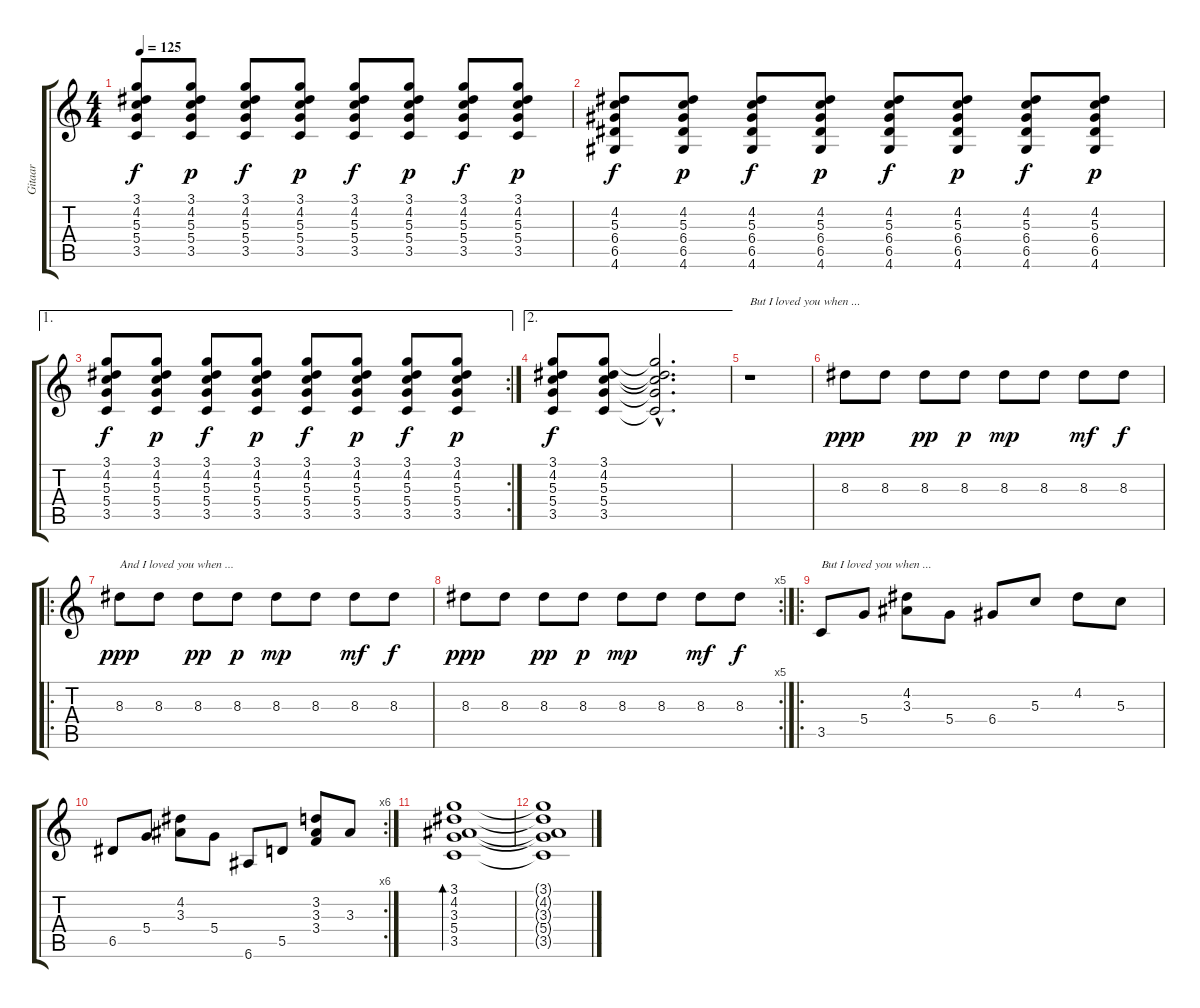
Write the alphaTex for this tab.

\track ("Gitaar" "Gitaar") {instrument acousticguitarsteel}
\staff {score tabs}
\tuning (E4 B3 G3 D3 A2 E2) {hide}
\ts (4 4)
\tempo 125
\clef g2
\ks c
(3.1 4.2 5.3 5.4 3.5).8{dy f} (3.1 4.2 5.3 5.4 3.5).8{dy p} (3.1 4.2 5.3 5.4 3.5).8{dy f} (3.1 4.2 5.3 5.4 3.5).8{dy p} (3.1 4.2 5.3 5.4 3.5).8{dy f} (3.1 4.2 5.3 5.4 3.5).8{dy p} (3.1 4.2 5.3 5.4 3.5).8{dy f} (3.1 4.2 5.3 5.4 3.5).8{dy p} |
(4.2 5.3 6.4 6.5 4.6).8{dy f} (4.2 5.3 6.4 6.5 4.6).8{dy p} (4.2 5.3 6.4 6.5 4.6).8{dy f} (4.2 5.3 6.4 6.5 4.6).8{dy p} (4.2 5.3 6.4 6.5 4.6).8{dy f} (4.2 5.3 6.4 6.5 4.6).8{dy p} (4.2 5.3 6.4 6.5 4.6).8{dy f} (4.2 5.3 6.4 6.5 4.6).8{dy p} |
\ae 1
\rc 2
(3.1 4.2 5.3 5.4 3.5).8{dy f} (3.1 4.2 5.3 5.4 3.5).8{dy p} (3.1 4.2 5.3 5.4 3.5).8{dy f} (3.1 4.2 5.3 5.4 3.5).8{dy p} (3.1 4.2 5.3 5.4 3.5).8{dy f} (3.1 4.2 5.3 5.4 3.5).8{dy p} (3.1 4.2 5.3 5.4 3.5).8{dy f} (3.1 4.2 5.3 5.4 3.5).8{dy p} |
\ae 2
(3.1 4.2 5.3 5.4 3.5).8{dy f} (3.1 4.2 5.3 5.4 3.5).8 (3.1{hac t} 4.2{hac t} 5.3{hac t} 5.4{hac t} 3.5{hac t}).2{d} |
r.1{txt "But I loved you when ..."} |
8.3.8{dy ppp} 8.3.8 8.3.8{dy pp} 8.3.8{dy p} 8.3.8{dy mp} 8.3.8 8.3.8{dy mf} 8.3.8{dy f} |
\ro
8.3.8{txt "And I loved you when ..." dy ppp} 8.3.8 8.3.8{dy pp} 8.3.8{dy p} 8.3.8{dy mp} 8.3.8 8.3.8{dy mf} 8.3.8{dy f} |
\rc 5
8.3.8{dy ppp} 8.3.8 8.3.8{dy pp} 8.3.8{dy p} 8.3.8{dy mp} 8.3.8 8.3.8{dy mf} 8.3.8{dy f} |
\ro
3.5.8{txt "But I loved you when ..."} 5.4.8 (4.2 3.3).8 5.4.8 6.4.8 5.3.8 4.2.8 5.3.8 |
\rc 6
6.5.8 5.4.8 (4.2 3.3).8 5.4.8 6.6.8 5.5.8 (3.2 3.3 3.4).8 3.3.8 |
(3.1 4.2 3.3 5.4 3.5).1{bd 60} |
(3.1{t} 4.2{t} 3.3{t} 5.4{t} 3.5{t}).1
